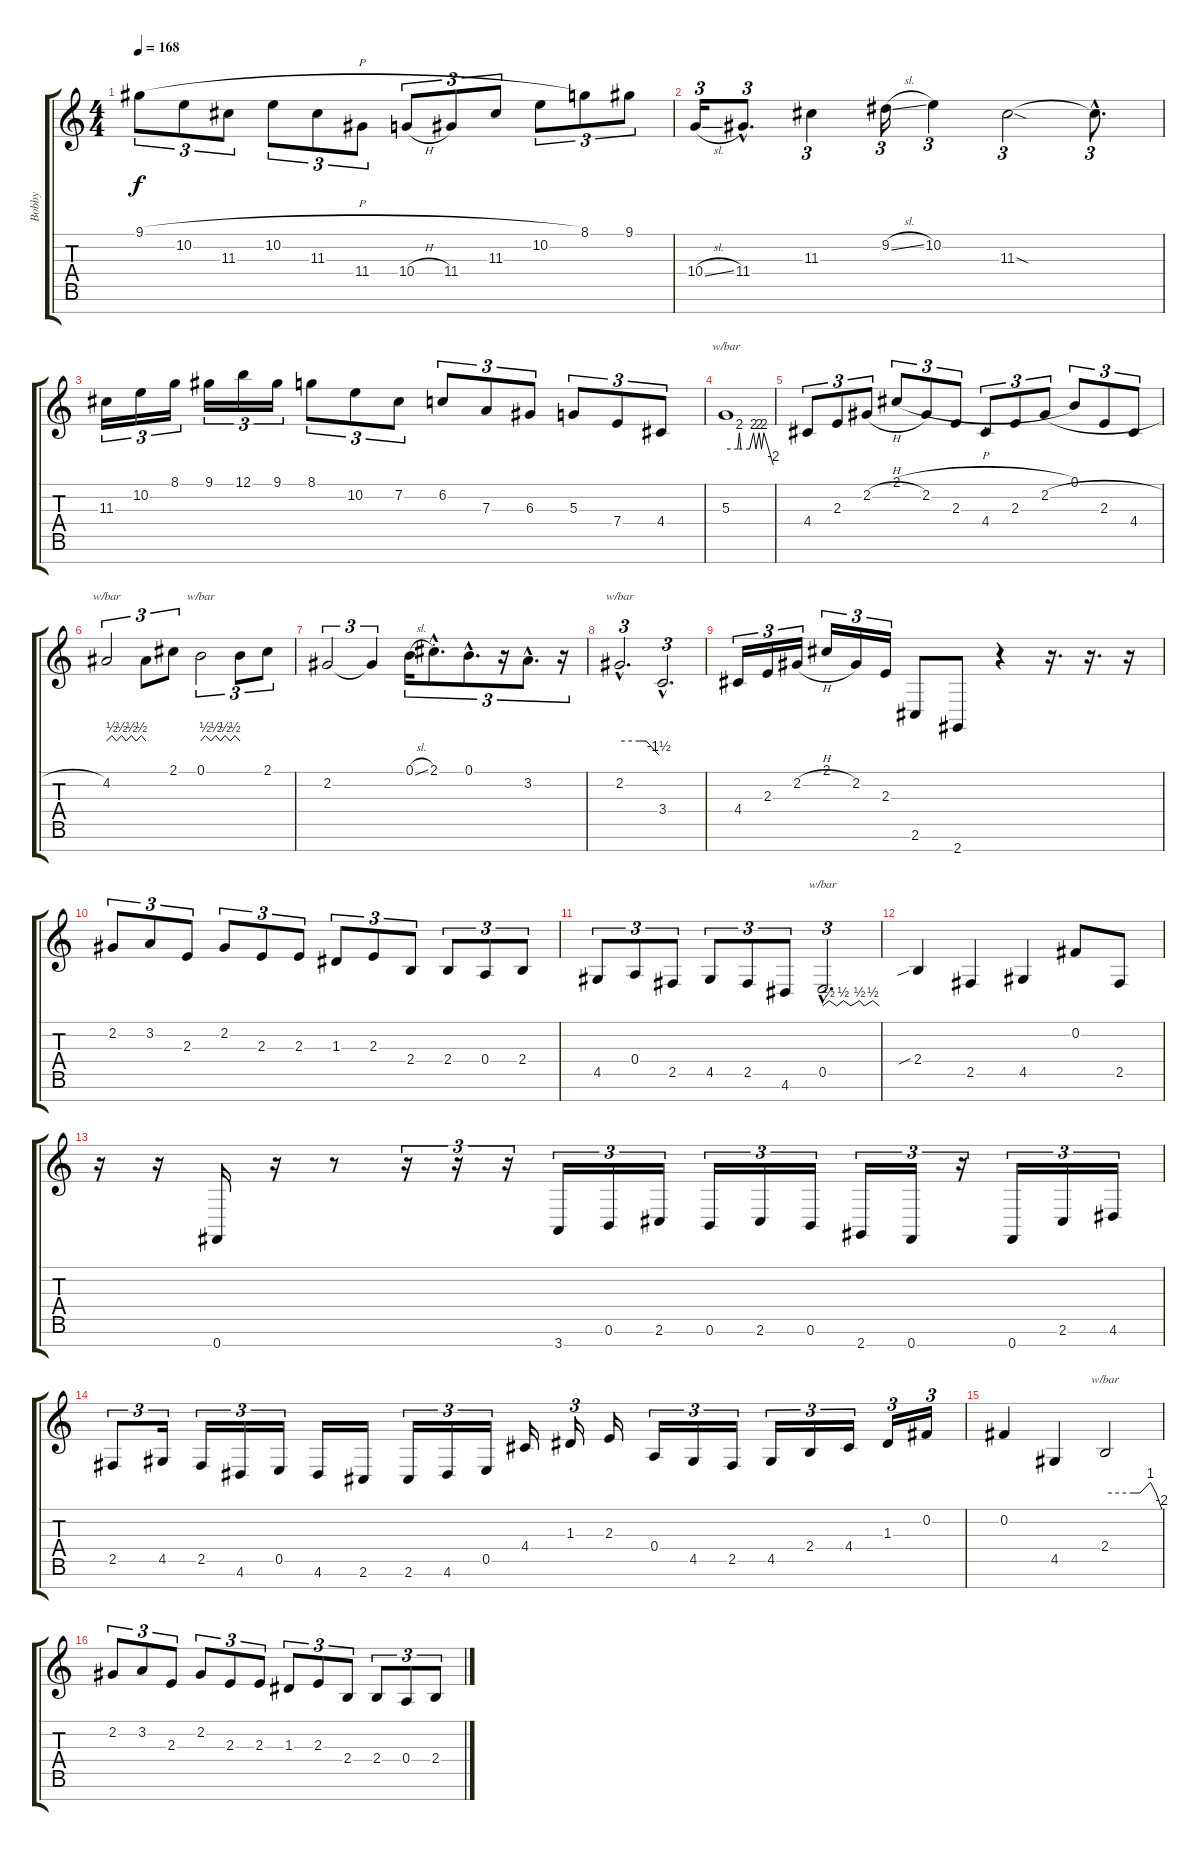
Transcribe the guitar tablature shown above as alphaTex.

\track ("Bobby" "Bobby") {instrument flute}
\staff {score tabs}
\tuning (B4 Gb4 D4 A3 E3 B2 Gb2) {hide}
\ts (4 4)
\tempo 168
\clef g2
\ks c
9.1{h}.8{tu (3 2) dy f} 10.2.8{tu (3 2)} 11.3.8{tu (3 2)} 10.2.8{tu (3 2)} 11.3.8{tu (3 2)} 11.4.8{tu (3 2)} 10.4{h}.8{tu (3 2)} 11.4.8{tu (3 2)} 11.3.8{tu (3 2)} 10.2.8{tu (3 2)} 8.1.8{tu (3 2)} 9.1.8{tu (3 2)} |
10.4{sl}.16{tu (3 2)} 11.4{hac}.8{d tu (3 2)} 11.3.4{tu (3 2)} 9.2{sl}.16{tu (3 2)} 10.2.4{tu (3 2)} 11.3{sod}.2{tu (3 2)} 11.3{hac t}.8{d tu (3 2)} |
11.3.16{tu (3 2)} 10.2.16{tu (3 2)} 8.1.16{tu (3 2)} 9.1.16{tu (3 2)} 12.1.16{tu (3 2)} 9.1.16{tu (3 2)} 8.1.8{tu (3 2)} 10.2.8{tu (3 2)} 7.2.8{tu (3 2)} 6.2.8{tu (3 2)} 7.3.8{tu (3 2)} 6.3.8{tu (3 2)} 5.3.8{tu (3 2)} 7.4.8{tu (3 2)} 4.4.8{tu (3 2)} |
5.3.1{tbe (custom default 0 0 15 0 17 8 19 0 30 0 35 8 38 0 42 8 45 0 48 8 60 -8)} |
4.4.8{tu (3 2)} 2.3.8{tu (3 2)} 2.2{h}.8{tu (3 2)} 2.1{h}.8{tu (3 2)} 2.2.8{tu (3 2)} 2.3.8{tu (3 2)} 4.4.8{tu (3 2)} 2.3.8{tu (3 2)} 2.2{h}.8{tu (3 2)} 0.1.8{tu (3 2)} 2.3.8{tu (3 2)} 4.4.8{tu (3 2)} |
4.2.2{tu (3 2) tbe (custom default 0 0 8 2 15 0 23 2 30 0 38 2 45 0 53 2 60 0)} 4.2{t}.8{tu (3 2)} 2.1.8{tu (3 2)} 0.1.2{tu (3 2) tbe (custom default 0 0 7 2 15 0 23 2 30 0 37 2 45 0 52 2 60 0)} 0.1{t}.8{tu (3 2)} 2.1.8{tu (3 2)} |
2.2.2{tu (3 2)} 2.2{t}.4{tu (3 2)} 0.1{sl}.16{tu (3 2)} 2.1{hac st}.8{d tu (3 2)} 0.1{hac}.8{d tu (3 2)} r.16{tu (3 2)} 3.2{hac}.8{d tu (3 2)} r.16{tu (3 2)} |
2.2{hac}.2{d tu (3 2) tbe (custom default 0 0 30 0 41 0 60 -6)} 3.4{hac}.2{d tu (3 2)} |
4.4.16{tu (3 2)} 2.3.16{tu (3 2)} 2.2{h}.16{tu (3 2)} 2.1.16{tu (3 2)} 2.2.16{tu (3 2)} 2.3.16{tu (3 2)} 2.6.8 2.7.8 r.4 r.16{d} r.16{d} r.16 |
2.2.8{tu (3 2)} 3.2.8{tu (3 2)} 2.3.8{tu (3 2)} 2.2.8{tu (3 2)} 2.3.8{tu (3 2)} 2.3.8{tu (3 2)} 1.3.8{tu (3 2)} 2.3.8{tu (3 2)} 2.4.8{tu (3 2)} 2.4.8{tu (3 2)} 0.4.8{tu (3 2)} 2.4.8{tu (3 2)} |
4.5.8{tu (3 2)} 0.4.8{tu (3 2)} 2.5.8{tu (3 2)} 4.5.8{tu (3 2)} 2.5.8{tu (3 2)} 4.6.8{tu (3 2)} 0.5{hac}.2{d tu (3 2) tbe (custom default 0 0 7 2 15 0 22 2 30 0 39 2 44 0 53 2 60 0)} |
2.4{sib}.4 2.5.4 4.5.4 0.2.8 2.5.8 |
r.16 r.16 0.7.16 r.16 r.8 r.16{tu (3 2)} r.16{tu (3 2)} r.16{tu (3 2)} 3.7.16{tu (3 2)} 0.6.16{tu (3 2)} 2.6.16{tu (3 2)} 0.6.16{tu (3 2)} 2.6.16{tu (3 2)} 0.6.16{tu (3 2)} 2.7.16{tu (3 2)} 0.7.16{tu (3 2)} r.16{tu (3 2)} 0.7.16{tu (3 2)} 2.6.16{tu (3 2)} 4.6.16{tu (3 2)} |
2.5.8{tu (3 2)} 4.5.16{tu (3 2)} 2.5.16{tu (3 2)} 4.6.16{tu (3 2)} 0.5.16{tu (3 2)} 4.6.16 2.6.16 2.6.16{tu (3 2)} 4.6.16{tu (3 2)} 0.5.16{tu (3 2)} 4.4.16 1.3.16{tu (3 2)} 2.3.16 0.4.16{tu (3 2)} 4.5.16{tu (3 2)} 2.5.16{tu (3 2)} 4.5.16{tu (3 2)} 2.4.16{tu (3 2)} 4.4.16{tu (3 2)} 1.3.16{tu (3 2)} 0.2.16{tu (3 2)} |
0.2.4 4.5.4 2.4.2{tbe (custom default 0 0 30 0 37 0 48 4 54 0 60 -8)} |
2.2.8{tu (3 2)} 3.2.8{tu (3 2)} 2.3.8{tu (3 2)} 2.2.8{tu (3 2)} 2.3.8{tu (3 2)} 2.3.8{tu (3 2)} 1.3.8{tu (3 2)} 2.3.8{tu (3 2)} 2.4.8{tu (3 2)} 2.4.8{tu (3 2)} 0.4.8{tu (3 2)} 2.4.8{tu (3 2)}
